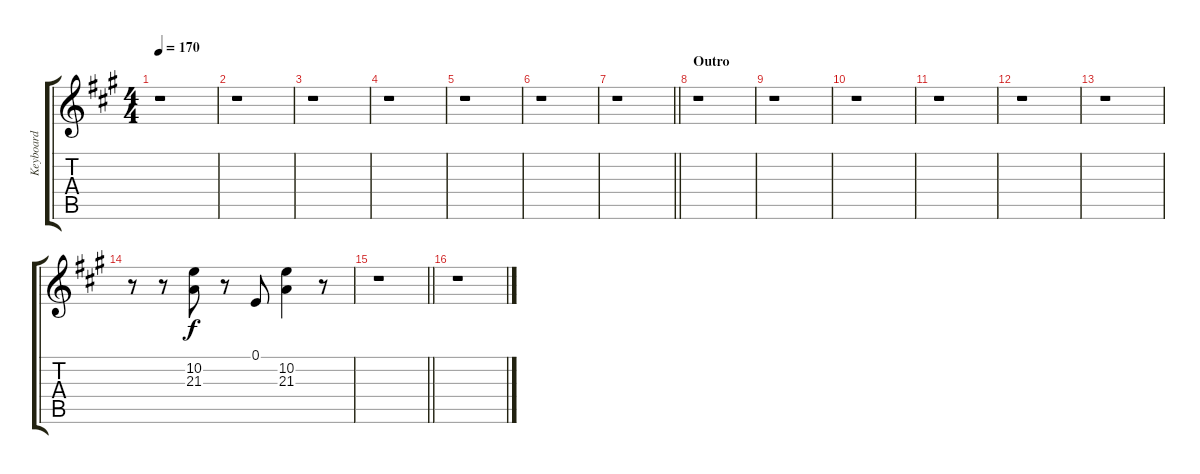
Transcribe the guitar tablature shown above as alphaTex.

\track ("Keyboard" "Keyboard") {instrument lead2sawtooth}
\staff {score tabs}
\tuning (E4 B3 G3 D3 A2 E2) {hide}
\ts (4 4)
\tempo 170
\clef g2
\ks a
r.1{dy fff} |
r.1 |
r.1 |
r.1 |
r.1 |
r.1 |
\barLineRight lightlight
r.1 |
\section ("" "Outro")
r.1 |
r.1 |
r.1 |
r.1 |
r.1 |
r.1 |
r.8 r.8 (10.2 21.3).8{dy f} r.8 0.1.8 (10.2 21.3).4 r.8 |
\barLineRight lightlight
r.1 |
r.1
